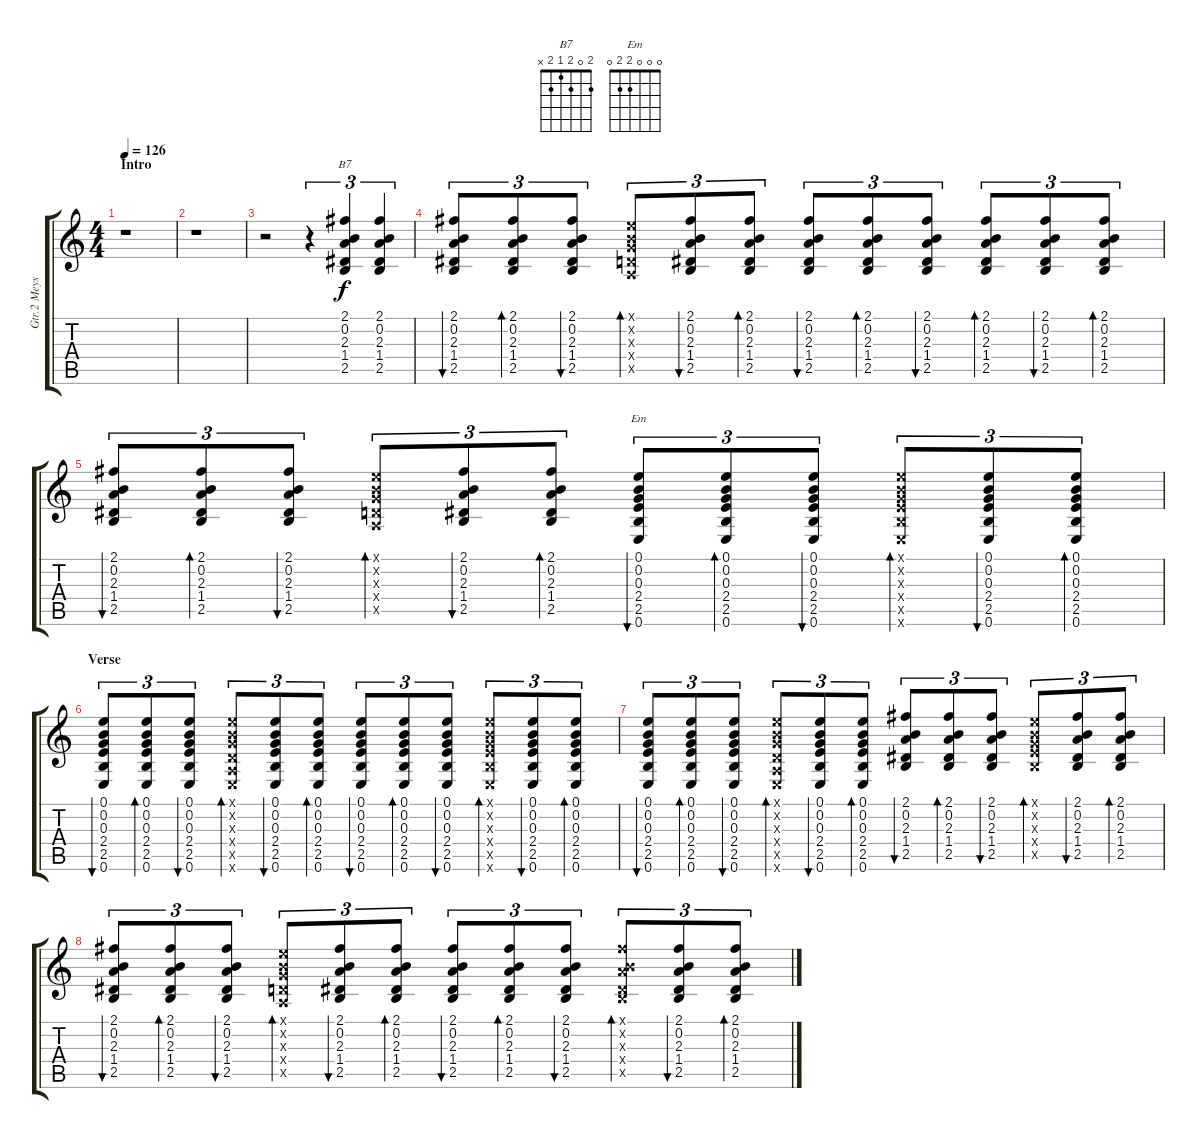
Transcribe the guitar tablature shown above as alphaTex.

\track ("Gtr.2 Meysam" "Gtr.2 Meys") {instrument acousticguitarnylon}
\staff {score tabs}
\tuning (E4 B3 G3 D3 A2 E2) {hide}
\chord ("B7" 2 0 2 1 2 x)
\chord ("Em" 0 0 0 2 2 0)
\ts (4 4)
\section ("" "Intro")
\tempo 126
\clef g2
\ks c
r.1{dy f instrument acousticguitarnylon} |
r.1 |
r.2 r.4{tu (3 2)} (2.1 0.2 2.3 1.4 2.5).4{tu (3 2) ch "B7"} (2.1 0.2 2.3 1.4 2.5).4{tu (3 2)} |
(2.1 0.2 2.3 1.4 2.5).8{tu (3 2) bu 60} (2.1 0.2 2.3 1.4 2.5).8{tu (3 2) bd 60} (2.1 0.2 2.3 1.4 2.5).8{tu (3 2) bu 60} (0.1{x} 0.2{x} 0.3{x} 0.4{x} 0.5{x}).8{tu (3 2) bd 60} (2.1 0.2 2.3 1.4 2.5).8{tu (3 2) bu 60} (2.1 0.2 2.3 1.4 2.5).8{tu (3 2) bd 60} (2.1 0.2 2.3 1.4 2.5).8{tu (3 2) bu 60} (2.1 0.2 2.3 1.4 2.5).8{tu (3 2) bd 60} (2.1 0.2 2.3 1.4 2.5).8{tu (3 2) bu 60} (2.1 0.2 2.3 1.4 2.5).8{tu (3 2) bd 60} (2.1 0.2 2.3 1.4 2.5).8{tu (3 2) bu 60} (2.1 0.2 2.3 1.4 2.5).8{tu (3 2) bd 60} |
(2.1 0.2 2.3 1.4 2.5).8{tu (3 2) bu 60} (2.1 0.2 2.3 1.4 2.5).8{tu (3 2) bd 60} (2.1 0.2 2.3 1.4 2.5).8{tu (3 2) bu 60} (0.1{x} 0.2{x} 0.3{x} 0.4{x} 0.5{x}).8{tu (3 2) bd 60} (2.1 0.2 2.3 1.4 2.5).8{tu (3 2) bu 60} (2.1 0.2 2.3 1.4 2.5).8{tu (3 2) bd 60} (0.1 0.2 0.3 2.4 2.5 0.6).8{tu (3 2) bu 60 ch "Em"} (0.1 0.2 0.3 2.4 2.5 0.6).8{tu (3 2) bd 60} (0.1 0.2 0.3 2.4 2.5 0.6).8{tu (3 2) bu 60} (0.1{x} 0.2{x} 0.3{x} 2.4{x} 2.5{x} 0.6{x}).8{tu (3 2) bd 60} (0.1 0.2 0.3 2.4 2.5 0.6).8{tu (3 2) bu 60} (0.1 0.2 0.3 2.4 2.5 0.6).8{tu (3 2) bd 60} |
\section ("" "Verse")
(0.1 0.2 0.3 2.4 2.5 0.6).8{tu (3 2) bu 60} (0.1 0.2 0.3 2.4 2.5 0.6).8{tu (3 2) bd 60} (0.1 0.2 0.3 2.4 2.5 0.6).8{tu (3 2) bu 60} (0.1{x} 0.2{x} 0.3{x} 0.4{x} 0.5{x} 0.6{x}).8{tu (3 2) bd 60} (0.1 0.2 0.3 2.4 2.5 0.6).8{tu (3 2) bu 60} (0.1 0.2 0.3 2.4 2.5 0.6).8{tu (3 2) bd 60} (0.1 0.2 0.3 2.4 2.5 0.6).8{tu (3 2) bu 60} (0.1 0.2 0.3 2.4 2.5 0.6).8{tu (3 2) bd 60} (0.1 0.2 0.3 2.4 2.5 0.6).8{tu (3 2) bu 60} (0.1{x} 0.2{x} 0.3{x} 2.4{x} 2.5{x} 0.6{x}).8{tu (3 2) bd 60} (0.1 0.2 0.3 2.4 2.5 0.6).8{tu (3 2) bu 60} (0.1 0.2 0.3 2.4 2.5 0.6).8{tu (3 2) bd 60} |
(0.1 0.2 0.3 2.4 2.5 0.6).8{tu (3 2) bu 60} (0.1 0.2 0.3 2.4 2.5 0.6).8{tu (3 2) bd 60} (0.1 0.2 0.3 2.4 2.5 0.6).8{tu (3 2) bu 60} (0.1{x} 0.2{x} 0.3{x} 0.4{x} 0.5{x} 0.6{x}).8{tu (3 2) bd 60} (0.1 0.2 0.3 2.4 2.5 0.6).8{tu (3 2) bu 60} (0.1 0.2 0.3 2.4 2.5 0.6).8{tu (3 2) bd 60} (2.1 0.2 2.3 1.4 2.5).8{tu (3 2) bu 60} (2.1 0.2 2.3 1.4 2.5).8{tu (3 2) bd 60} (2.1 0.2 2.3 1.4 2.5).8{tu (3 2) bu 60} (0.1{x} 0.2{x} 0.3{x} 2.4{x} 2.5{x}).8{tu (3 2) bd 60} (2.1 0.2 2.3 1.4 2.5).8{tu (3 2) bu 60} (2.1 0.2 2.3 1.4 2.5).8{tu (3 2) bd 60} |
(2.1 0.2 2.3 1.4 2.5).8{tu (3 2) bu 60} (2.1 0.2 2.3 1.4 2.5).8{tu (3 2) bd 60} (2.1 0.2 2.3 1.4 2.5).8{tu (3 2) bu 60} (0.1{x} 0.2{x} 0.3{x} 0.4{x} 0.5{x}).8{tu (3 2) bd 60} (2.1 0.2 2.3 1.4 2.5).8{tu (3 2) bu 60} (2.1 0.2 2.3 1.4 2.5).8{tu (3 2) bd 60} (2.1 0.2 2.3 1.4 2.5).8{tu (3 2) bu 60} (2.1 0.2 2.3 1.4 2.5).8{tu (3 2) bd 60} (2.1 0.2 2.3 1.4 2.5).8{tu (3 2) bu 60} (2.1{x} 0.2{x} 2.3{x} 1.4{x} 2.5{x}).8{tu (3 2) bd 60} (2.1 0.2 2.3 1.4 2.5).8{tu (3 2) bu 60} (2.1 0.2 2.3 1.4 2.5).8{tu (3 2) bd 60}
